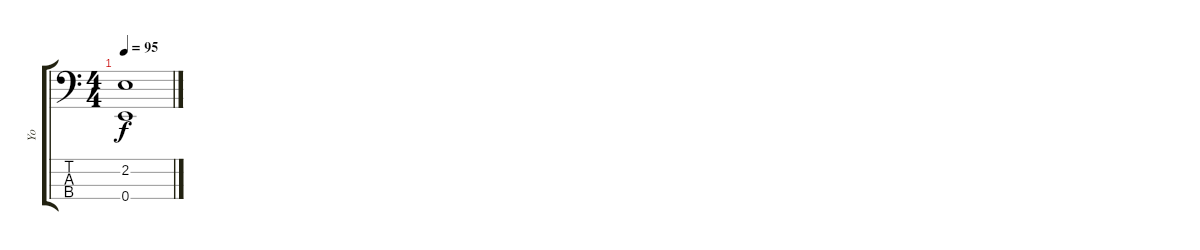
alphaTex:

\track ("Yo" "Yo") {instrument electricbassfinger}
\staff {score tabs}
\tuning (G2 D2 A1 E1) {hide}
\ts (4 4)
\tempo 95
\clef f4
\ks c
(2.2{t} 0.4{t}).1{dy f}
